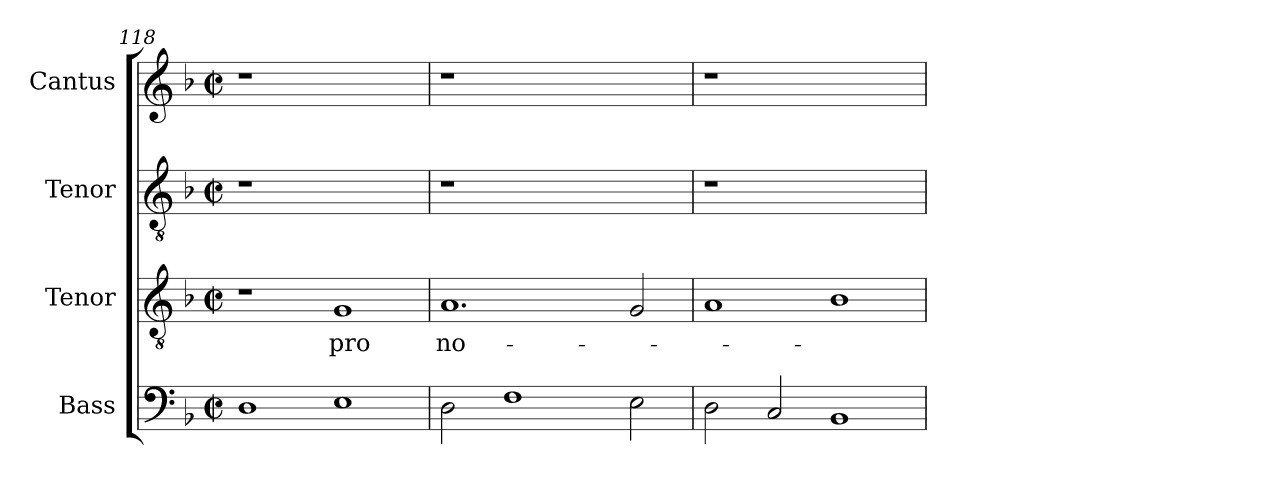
**kern	**kern	**text	**kern	**kern
*part4	*part3	*part3	*part2	*part1
*staff4	*staff3	*staff3	*staff2	*staff1
*I"Bass	*I"Tenor	*	*I"Tenor	*I"Cantus
*	*I'Tenor	*	*	*
*clefF4	*clefGv2	*	*clefGv2	*clefG2
*	*ITrd7c12	*	*ITrd7c12	*
*k[b-]	*k[b-]	*	*k[b-]	*k[b-]
*F:	*F:	*	*F:	*F:
*M2/2	*M2/2	*	*M2/2	*M2/2
*met(c|)	*met(c|)	*	*met(c|)	*met(c|)
=118	=118	=118	=118	=118
!	!	!	!LO:N:vis=1	!LO:N:vis=1
1Di	1r	.	1r	1r
!	!	!LO:LY:b:color=#000000	!	!
1Ei	1GGi	pro	1ryy	1ryy
=119	=119	=119	=119	=119
!	!	!LO:LY:b:color=#000000	!LO:N:vis=1	!LO:N:vis=1
2Di\	1.AAi	no-	1r	1r
1Fi	.	.	.	.
.	.	.	1ryy	1ryy
2Ei\	2GGi/	.	.	.
=120	=120	=120	=120	=120
!	!	!	!LO:N:vis=1	!LO:N:vis=1
2Di\	1AAi	.	1r	1r
2Ci/	.	.	.	.
1BB-i	1BB-i	.	1ryy	1ryy
=	=	=	=	=
*-	*-	*-	*-	*-
